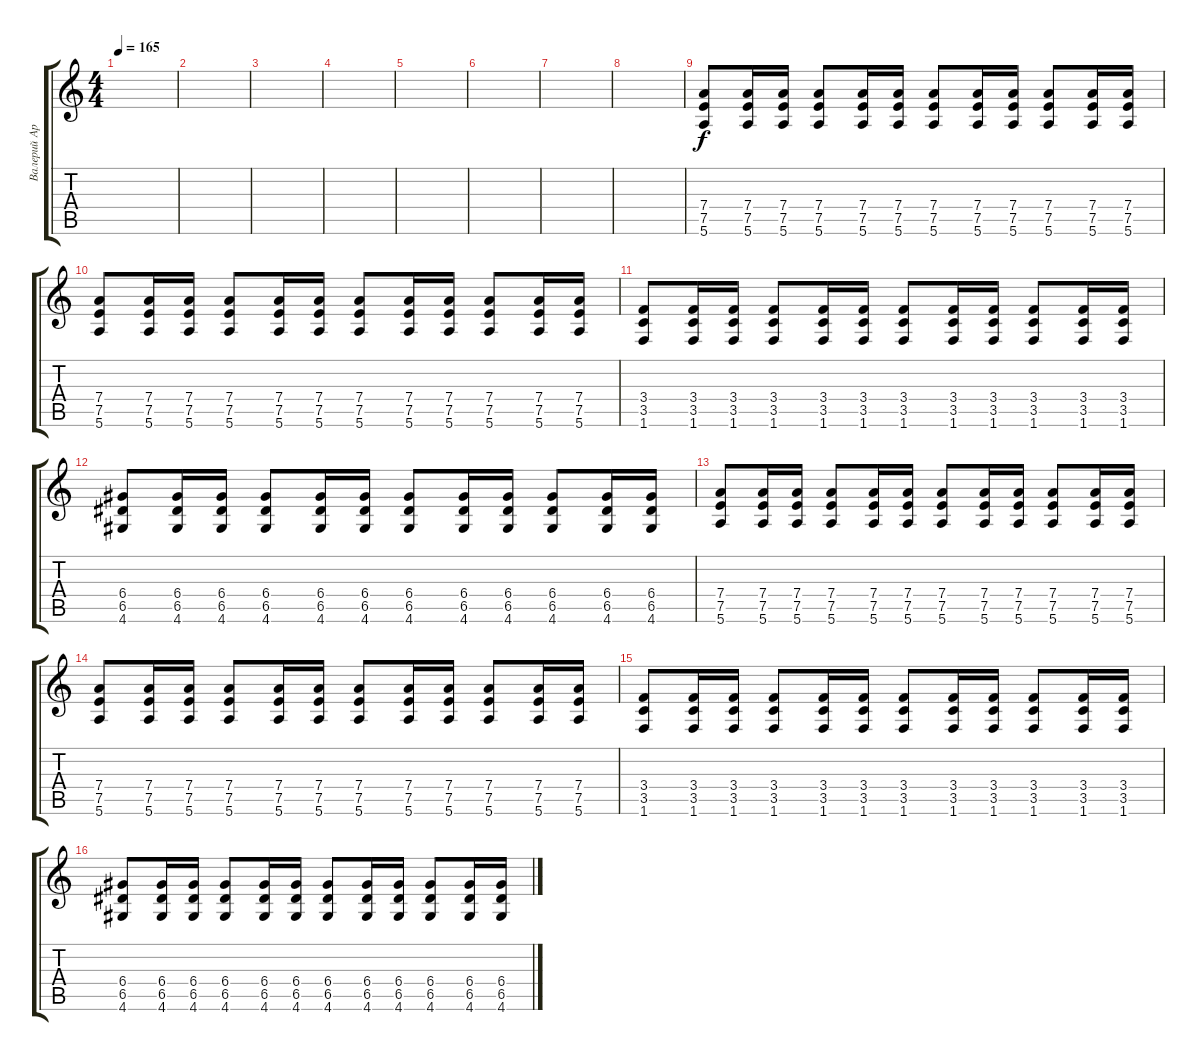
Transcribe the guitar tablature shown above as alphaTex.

\track ("Валерий Аркадин" "Валерий Ар") {instrument distortionguitar}
\staff {score tabs}
\tuning (E4 B3 G3 D3 A2 E2) {hide}
\ts (4 4)
\tempo 165
\clef g2
\ks c
|
|
|
|
|
|
|
|
(7.4 7.5 5.6).8 (7.4 7.5 5.6).16 (7.4 7.5 5.6).16 (7.4 7.5 5.6).8 (7.4 7.5 5.6).16 (7.4 7.5 5.6).16 (7.4 7.5 5.6).8 (7.4 7.5 5.6).16 (7.4 7.5 5.6).16 (7.4 7.5 5.6).8 (7.4 7.5 5.6).16 (7.4 7.5 5.6).16 |
(7.4 7.5 5.6).8 (7.4 7.5 5.6).16 (7.4 7.5 5.6).16 (7.4 7.5 5.6).8 (7.4 7.5 5.6).16 (7.4 7.5 5.6).16 (7.4 7.5 5.6).8 (7.4 7.5 5.6).16 (7.4 7.5 5.6).16 (7.4 7.5 5.6).8 (7.4 7.5 5.6).16 (7.4 7.5 5.6).16 |
(3.4 3.5 1.6).8 (3.4 3.5 1.6).16 (3.4 3.5 1.6).16 (3.4 3.5 1.6).8 (3.4 3.5 1.6).16 (3.4 3.5 1.6).16 (3.4 3.5 1.6).8 (3.4 3.5 1.6).16 (3.4 3.5 1.6).16 (3.4 3.5 1.6).8 (3.4 3.5 1.6).16 (3.4 3.5 1.6).16 |
(6.4 6.5 4.6).8 (6.4 6.5 4.6).16 (6.4 6.5 4.6).16 (6.4 6.5 4.6).8 (6.4 6.5 4.6).16 (6.4 6.5 4.6).16 (6.4 6.5 4.6).8 (6.4 6.5 4.6).16 (6.4 6.5 4.6).16 (6.4 6.5 4.6).8 (6.4 6.5 4.6).16 (6.4 6.5 4.6).16 |
(7.4 7.5 5.6).8 (7.4 7.5 5.6).16 (7.4 7.5 5.6).16 (7.4 7.5 5.6).8 (7.4 7.5 5.6).16 (7.4 7.5 5.6).16 (7.4 7.5 5.6).8 (7.4 7.5 5.6).16 (7.4 7.5 5.6).16 (7.4 7.5 5.6).8 (7.4 7.5 5.6).16 (7.4 7.5 5.6).16 |
(7.4 7.5 5.6).8 (7.4 7.5 5.6).16 (7.4 7.5 5.6).16 (7.4 7.5 5.6).8 (7.4 7.5 5.6).16 (7.4 7.5 5.6).16 (7.4 7.5 5.6).8 (7.4 7.5 5.6).16 (7.4 7.5 5.6).16 (7.4 7.5 5.6).8 (7.4 7.5 5.6).16 (7.4 7.5 5.6).16 |
(3.4 3.5 1.6).8 (3.4 3.5 1.6).16 (3.4 3.5 1.6).16 (3.4 3.5 1.6).8 (3.4 3.5 1.6).16 (3.4 3.5 1.6).16 (3.4 3.5 1.6).8 (3.4 3.5 1.6).16 (3.4 3.5 1.6).16 (3.4 3.5 1.6).8 (3.4 3.5 1.6).16 (3.4 3.5 1.6).16 |
(6.4 6.5 4.6).8 (6.4 6.5 4.6).16 (6.4 6.5 4.6).16 (6.4 6.5 4.6).8 (6.4 6.5 4.6).16 (6.4 6.5 4.6).16 (6.4 6.5 4.6).8 (6.4 6.5 4.6).16 (6.4 6.5 4.6).16 (6.4 6.5 4.6).8 (6.4 6.5 4.6).16 (6.4 6.5 4.6).16
